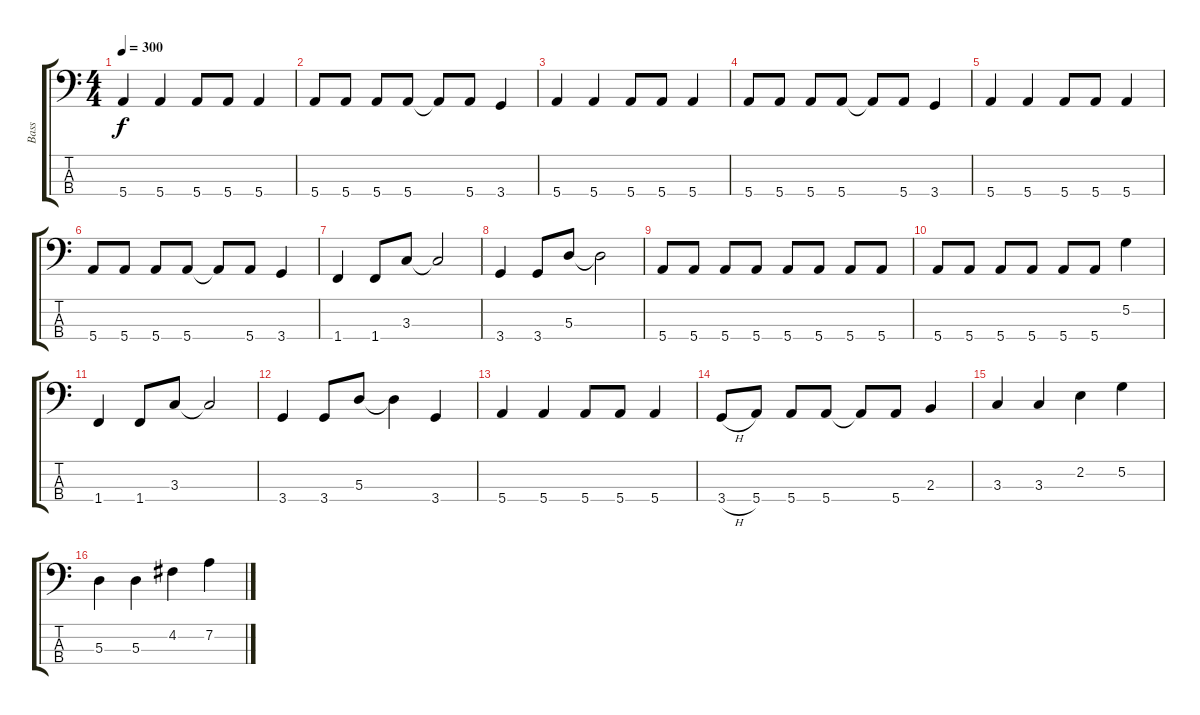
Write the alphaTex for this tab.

\track ("Bass" "Bass") {instrument electricbassfinger}
\staff {score tabs}
\tuning (G2 D2 A1 E1) {hide}
\ts (4 4)
\tempo 300
\clef f4
\ks c
5.4.4{dy f} 5.4.4 5.4.8 5.4.8 5.4.4 |
5.4.8 5.4.8 5.4.8 5.4.8 5.4{t}.8 5.4.8 3.4.4 |
5.4.4 5.4.4 5.4.8 5.4.8 5.4.4 |
5.4.8 5.4.8 5.4.8 5.4.8 5.4{t}.8 5.4.8 3.4.4 |
5.4.4 5.4.4 5.4.8 5.4.8 5.4.4 |
5.4.8 5.4.8 5.4.8 5.4.8 5.4{t}.8 5.4.8 3.4.4 |
1.4.4 1.4.8 3.3.8 3.3{t}.2 |
3.4.4 3.4.8 5.3.8 5.3{t}.2 |
5.4.8 5.4.8 5.4.8 5.4.8 5.4.8 5.4.8 5.4.8 5.4.8 |
5.4.8 5.4.8 5.4.8 5.4.8 5.4.8 5.4.8 5.2.4 |
1.4.4 1.4.8 3.3.8 3.3{t}.2 |
3.4.4 3.4.8 5.3.8 5.3{t}.4 3.4.4 |
5.4.4 5.4.4 5.4.8 5.4.8 5.4.4 |
3.4{h}.8 5.4.8 5.4.8 5.4.8 5.4{t}.8 5.4.8 2.3.4 |
3.3.4 3.3.4 2.2.4 5.2.4 |
5.3.4 5.3.4 4.2.4 7.2.4
